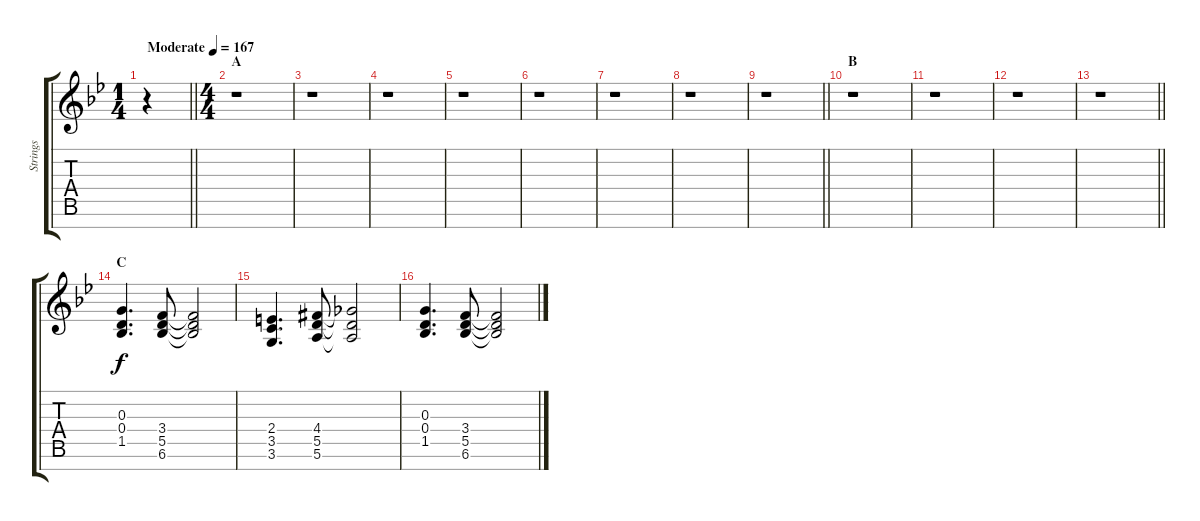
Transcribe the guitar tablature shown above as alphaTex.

\track ("Strings" "Strings") {instrument stringensemble1}
\staff {score tabs}
\tuning (E5 B4 G4 D4 A3 E3 B2) {hide}
\ts (1 4)
\tempo (167 "Moderate")
\clef g2
\barLineRight lightlight
\ks bb
r.4{dy f instrument stringensemble1} |
\ts (4 4)
\section ("" "A")
r.1 |
r.1 |
r.1 |
r.1 |
r.1 |
r.1 |
r.1 |
\barLineRight lightlight
r.1 |
\section ("" "B")
r.1 |
r.1 |
r.1 |
\barLineRight lightlight
r.1 |
\section ("" "C")
(0.3 0.4 1.5).4{d} (3.4 5.5 6.6).8 (3.4{t} 5.5{t} 6.6{t}).2 |
(2.4 3.5 3.6).4{d} (4.4{acc #} 5.5 5.6).8 (4.4{t} 5.5{t} 5.6{t}).2 |
(0.3 0.4 1.5).4{d} (3.4 5.5 6.6).8 (3.4{t} 5.5{t} 6.6{t}).2
